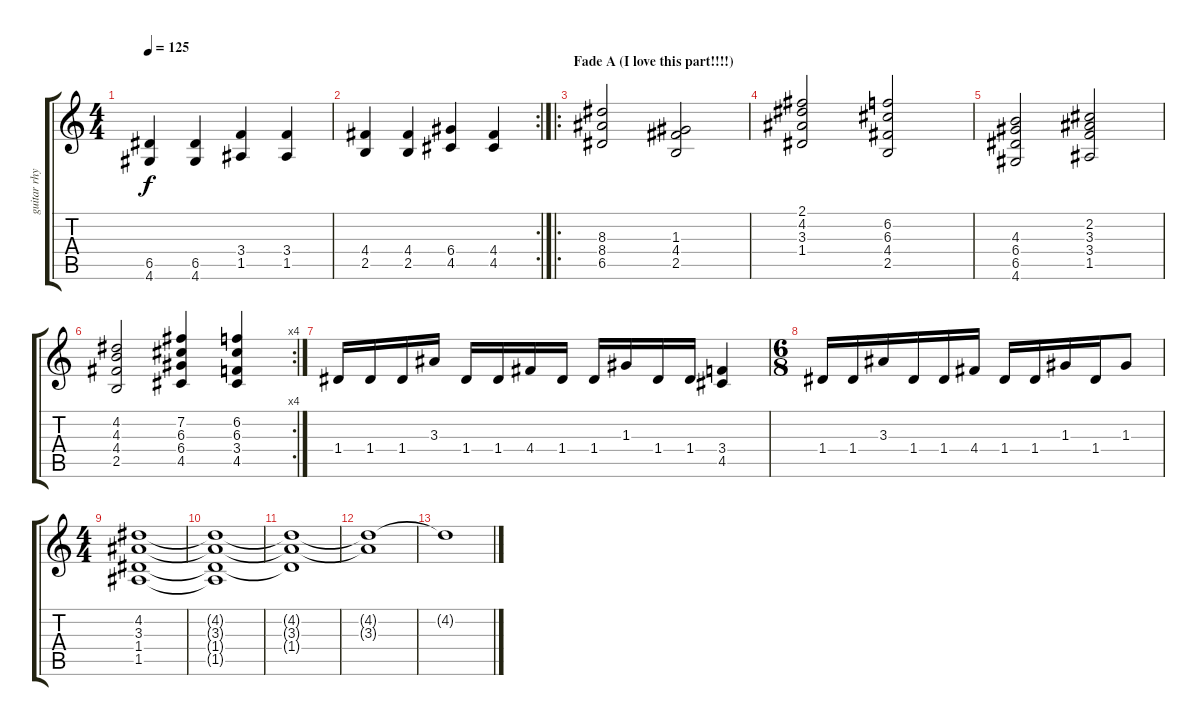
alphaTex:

\track ("guitar rhym" "guitar rhy") {instrument overdrivenguitar}
\staff {score tabs}
\tuning (E4 B3 G3 D3 A2 E2) {hide}
\ts (4 4)
\tempo 125
\clef g2
\ks c
(6.5 4.6).4{dy f} (6.5 4.6).4 (3.4 1.5).4 (3.4 1.5).4 |
\rc 2
(4.4 2.5).4 (4.4 2.5).4 (6.4 4.5).4 (4.4 4.5).4 |
\ro
\section ("" "Fade A (I love this part!!!!)")
(8.3 8.4 6.5).2 (1.3 4.4 2.5).2 |
(2.1 4.2 3.3 1.4).2 (6.2 6.3 4.4 2.5).2 |
(4.3 6.4 6.5 4.6).2 (2.2 3.3 3.4 1.5).2 |
\rc 4
(4.2 4.3 4.4 2.5).2 (7.2 6.3 6.4 4.5).4 (6.2 6.3 3.4 4.5).4 |
1.4.16 1.4.16 1.4.16 3.3.16 1.4.16 1.4.16 4.4.16 1.4.16 1.4.16 1.3.16 1.4.16 1.4.16 (3.4 4.5).4 |
\ts (6 8)
1.4.16 1.4.16 3.3.16 1.4.16 1.4.16 4.4.16 1.4.16 1.4.16 1.3.16 1.4.16 1.3.8 |
\ts (4 4)
(4.2 3.3 1.4 1.5).1{volume 0} |
(4.2{t} 3.3{t} 1.4{t} 1.5{t}).1 |
(4.2{t} 3.3{t} 1.4{t}).1 |
(4.2{t} 3.3{t}).1 |
4.2{t}.1
